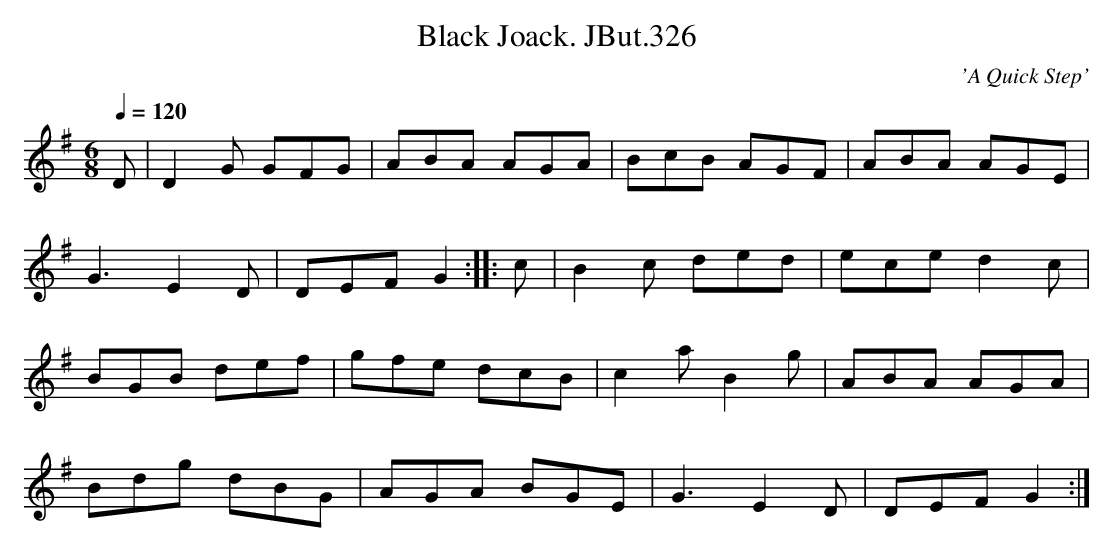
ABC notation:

X:1
T:Black Joack. JBut.326
C: 'A Quick Step'
M:6/8
L:1/8
Q:1/4=120
K:G
D|D2G GFG|ABA AGA|BcB AGF|ABA AGE|
G3 E2D|DEF G2:||:c|B2c ded|ece d2c|
BGB def|gfe dcB|c2a B2g|ABA AGA|
Bdg dBG|AGA BGE|G3 E2D|DEF G2:|
